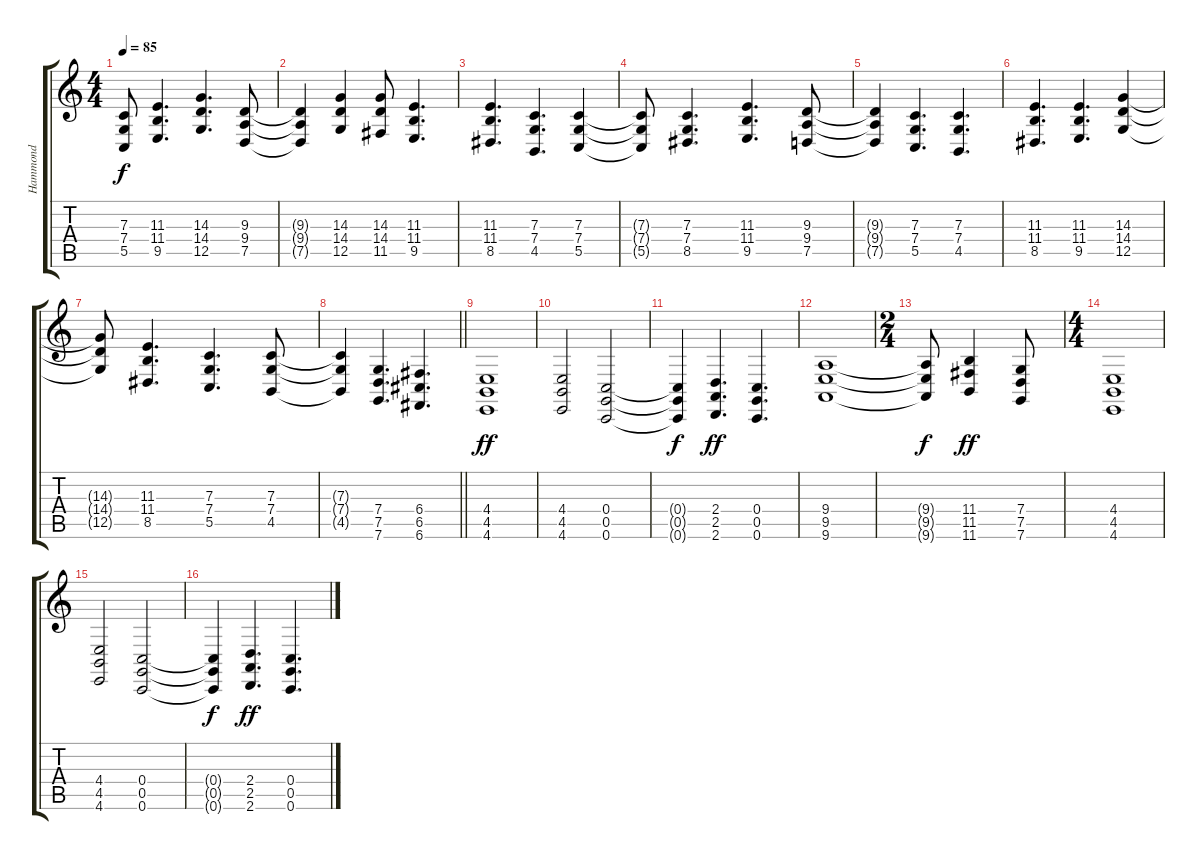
\track ("Hammond" "Hammond") {instrument drawbarorgan}
\staff {score tabs}
\tuning (D4 A3 F3 C3 G2 C2) {hide}
\ts (4 4)
\tempo 85
\clef g2
\ks c
(7.3{t} 7.4{t} 5.5{t}).8{dy f} (11.3 11.4 9.5).4{d} (14.3 14.4 12.5).4{d} (9.3 9.4 7.5).8 |
(9.3{t} 9.4{t} 7.5{t}).4 (14.3 14.4 12.5).4 (14.3 14.4 11.5).8 (11.3 11.4 9.5).4{d} |
(11.3 11.4 8.5).4{d} (7.3 7.4 4.5).4{d} (7.3 7.4 5.5).4 |
(7.3{t} 7.4{t} 5.5{t}).8 (7.3 7.4 8.5).4{d} (11.3 11.4 9.5).4{d} (9.3 9.4 7.5).8 |
(9.3{t} 9.4{t} 7.5{t}).4 (7.3 7.4 5.5).4{d} (7.3 7.4 4.5).4{d} |
(11.3 11.4 8.5).4{d} (11.3 11.4 9.5).4{d} (14.3 14.4 12.5).4 |
(14.3{t} 14.4{t} 12.5{t}).8 (11.3 11.4 8.5).4{d} (7.3 7.4 5.5).4{d} (7.3 7.4 4.5).8 |
\barLineRight lightlight
(7.3{t} 7.4{t} 4.5{t}).4 (7.4 7.5 7.6).4{d} (6.4 6.5 6.6).4{d} |
(4.4 4.5 4.6).1{dy ff} |
(4.4 4.5 4.6).2 (0.4 0.5 0.6).2 |
(0.4{t} 0.5{t} 0.6{t}).4{dy f} (2.4 2.5 2.6).4{d dy ff} (0.4 0.5 0.6).4{d} |
(9.4 9.5 9.6).1 |
\ts (2 4)
(9.4{t} 9.5{t} 9.6{t}).8{dy f} (11.4 11.5 11.6).4{dy ff} (7.4 7.5 7.6).8 |
\ts (4 4)
(4.4 4.5 4.6).1 |
(4.4 4.5 4.6).2 (0.4 0.5 0.6).2 |
(0.4{t} 0.5{t} 0.6{t}).4{dy f} (2.4 2.5 2.6).4{d dy ff} (0.4 0.5 0.6).4{d}
